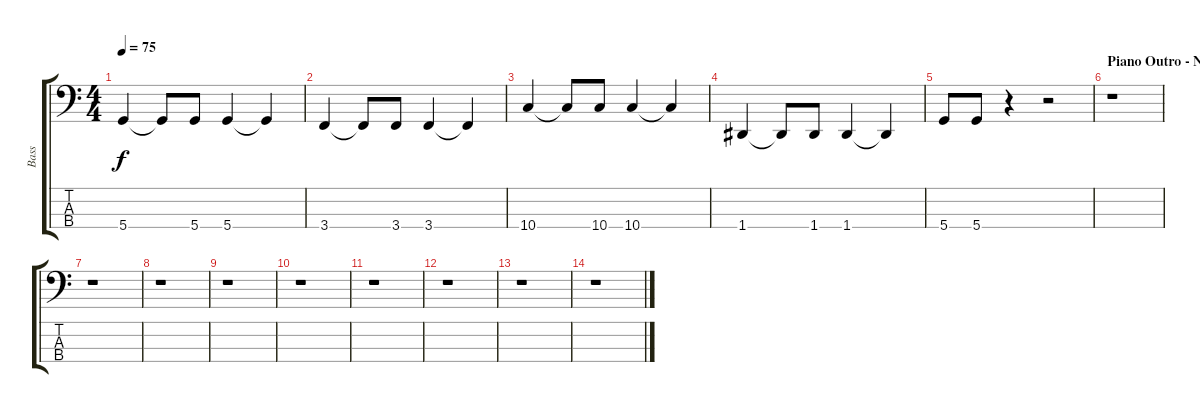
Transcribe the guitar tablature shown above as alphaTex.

\track ("Bass" "Bass") {instrument electricbassfinger}
\staff {score tabs}
\tuning (F2 C2 G1 D1) {hide}
\ts (4 4)
\tempo 75
\clef f4
\ks c
5.4.4{dy f} 5.4{t}.8 5.4.8 5.4.4 5.4{t}.4 |
3.4.4 3.4{t}.8 3.4.8 3.4.4 3.4{t}.4 |
10.4.4 10.4{t}.8 10.4.8 10.4.4 10.4{t}.4 |
1.4.4 1.4{t}.8 1.4.8 1.4.4 1.4{t}.4 |
5.4.8 5.4.8 r.4 r.2 |
\section ("" "Piano Outro - Not Complete")
r.1 |
r.1 |
r.1 |
r.1 |
r.1 |
r.1 |
r.1 |
r.1 |
r.1
